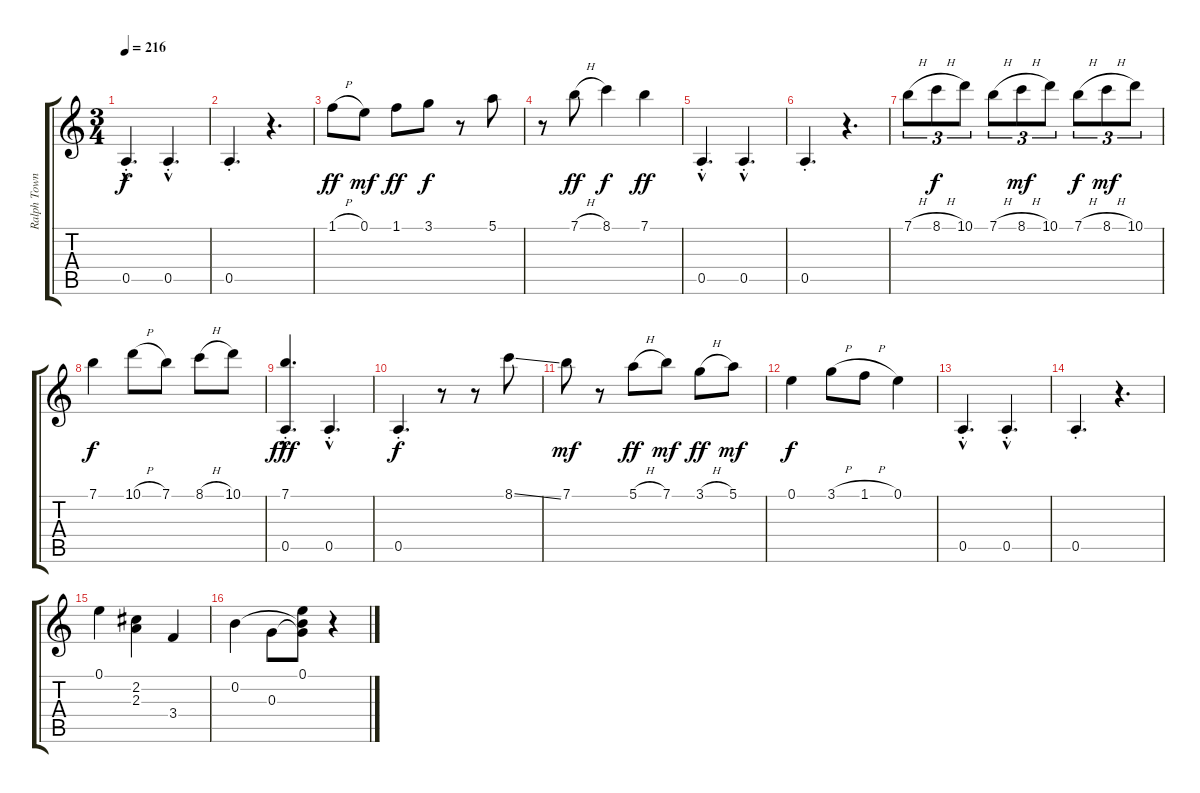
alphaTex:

\track ("Ralph Towner" "Ralph Town") {instrument acousticguitarnylon}
\staff {score tabs}
\tuning (E4 B3 G3 D3 A2 E2) {hide}
\ts (3 4)
\tempo 216
\clef g2
\ks c
0.5{hac st}.4{d dy f} 0.5{hac st}.4{d} |
0.5{st}.4{d} r.4{d} |
1.1{h}.8{dy ff} 0.1.8{dy mf} 1.1.8{dy ff} 3.1.8{dy f} r.8 5.1.8 |
r.8 7.1{h}.8{dy ff} 8.1.4{dy f} 7.1.4{dy ff} |
0.5{hac st}.4{d} 0.5{hac st}.4{d} |
0.5{st}.4{d} r.4{d} |
7.1{h}.8{tu (3 2)} 8.1{h}.8{tu (3 2) dy f} 10.1.8{tu (3 2)} 7.1{h}.8{tu (3 2)} 8.1{h}.8{tu (3 2) dy mf} 10.1.8{tu (3 2)} 7.1{h}.8{tu (3 2) dy f} 8.1{h}.8{tu (3 2) dy mf} 10.1.8{tu (3 2)} |
7.1.4{dy f} 10.1{h}.8 7.1.8 8.1{h}.8 10.1.8 |
(7.1 0.5{hac st}).4{d dy fff} 0.5{hac st}.4{d} |
0.5{st}.4{d dy f} r.8 r.8 8.1{ss}.8 |
7.1.8{dy mf} r.8 5.1{h}.8{dy ff} 7.1.8{dy mf} 3.1{h}.8{dy ff} 5.1.8{dy mf} |
0.1.4{dy f} 3.1{h}.8 1.1{h}.8 0.1.4 |
0.5{hac st}.4{d} 0.5{hac st}.4{d} |
0.5{st}.4{d} r.4{d} |
0.1.4 (2.2 2.3).4 3.4.4 |
0.2.4 0.3.8 (0.1 0.2{t} 0.3{t}).8 r.4
